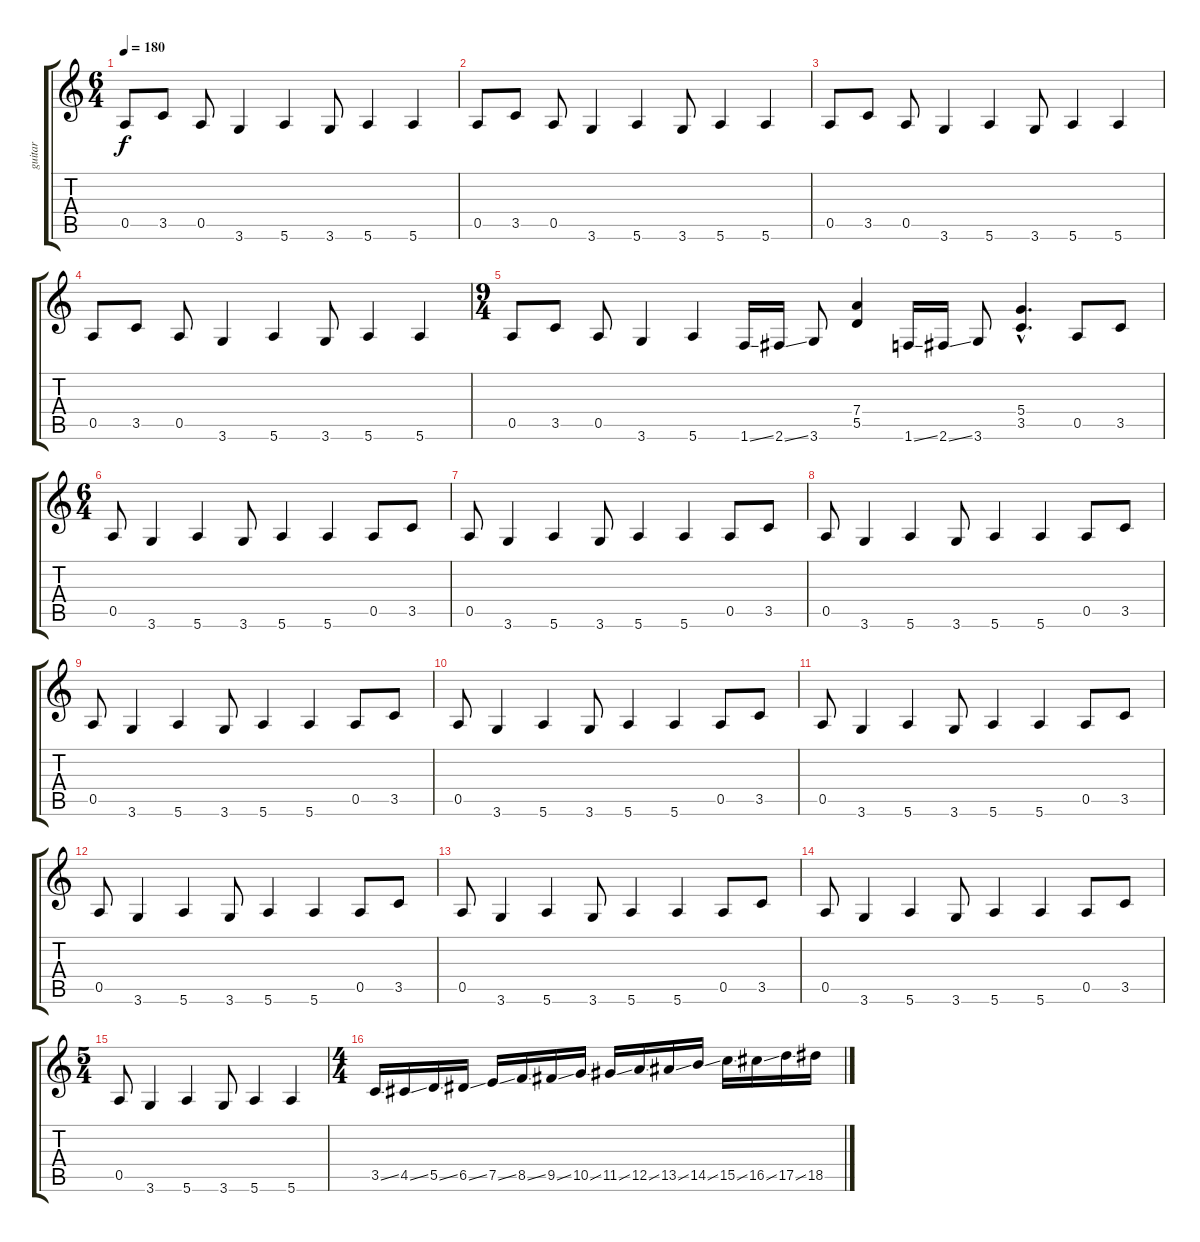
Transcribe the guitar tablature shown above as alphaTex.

\track ("guitar" "guitar") {instrument distortionguitar}
\staff {score tabs}
\tuning (E4 B3 G3 D3 A2 E2) {hide}
\ts (6 4)
\tempo 180
\clef g2
\ks c
0.5.8{dy f} 3.5.8 0.5.8 3.6.4 5.6.4 3.6.8 5.6.4 5.6.4 |
0.5.8 3.5.8 0.5.8 3.6.4 5.6.4 3.6.8 5.6.4 5.6.4 |
0.5.8 3.5.8 0.5.8 3.6.4 5.6.4 3.6.8 5.6.4 5.6.4 |
0.5.8 3.5.8 0.5.8 3.6.4 5.6.4 3.6.8 5.6.4 5.6.4 |
\ts (9 4)
0.5.8 3.5.8 0.5.8 3.6.4 5.6.4 1.6{ss}.16 2.6{ss}.16 3.6.8 (7.4 5.5).4 1.6{ss}.16 2.6{ss}.16 3.6.8 (5.4{hac} 3.5{hac}).4{d} 0.5.8 3.5.8 |
\ts (6 4)
0.5.8 3.6.4 5.6.4 3.6.8 5.6.4 5.6.4 0.5.8 3.5.8 |
0.5.8 3.6.4 5.6.4 3.6.8 5.6.4 5.6.4 0.5.8 3.5.8 |
0.5.8 3.6.4 5.6.4 3.6.8 5.6.4 5.6.4 0.5.8 3.5.8 |
0.5.8 3.6.4 5.6.4 3.6.8 5.6.4 5.6.4 0.5.8 3.5.8 |
0.5.8 3.6.4 5.6.4 3.6.8 5.6.4 5.6.4 0.5.8 3.5.8 |
0.5.8 3.6.4 5.6.4 3.6.8 5.6.4 5.6.4 0.5.8 3.5.8 |
0.5.8 3.6.4 5.6.4 3.6.8 5.6.4 5.6.4 0.5.8 3.5.8 |
0.5.8 3.6.4 5.6.4 3.6.8 5.6.4 5.6.4 0.5.8 3.5.8 |
0.5.8 3.6.4 5.6.4 3.6.8 5.6.4 5.6.4 0.5.8 3.5.8 |
\ts (5 4)
0.5.8 3.6.4 5.6.4 3.6.8 5.6.4 5.6.4 |
\ts (4 4)
3.5{ss}.16 4.5{ss}.16 5.5{ss}.16 6.5{ss}.16 7.5{ss}.16 8.5{ss}.16 9.5{ss}.16 10.5{ss}.16 11.5{ss}.16 12.5{ss}.16 13.5{ss}.16 14.5{ss}.16 15.5{ss}.16 16.5{ss}.16 17.5{ss}.16 18.5.16
